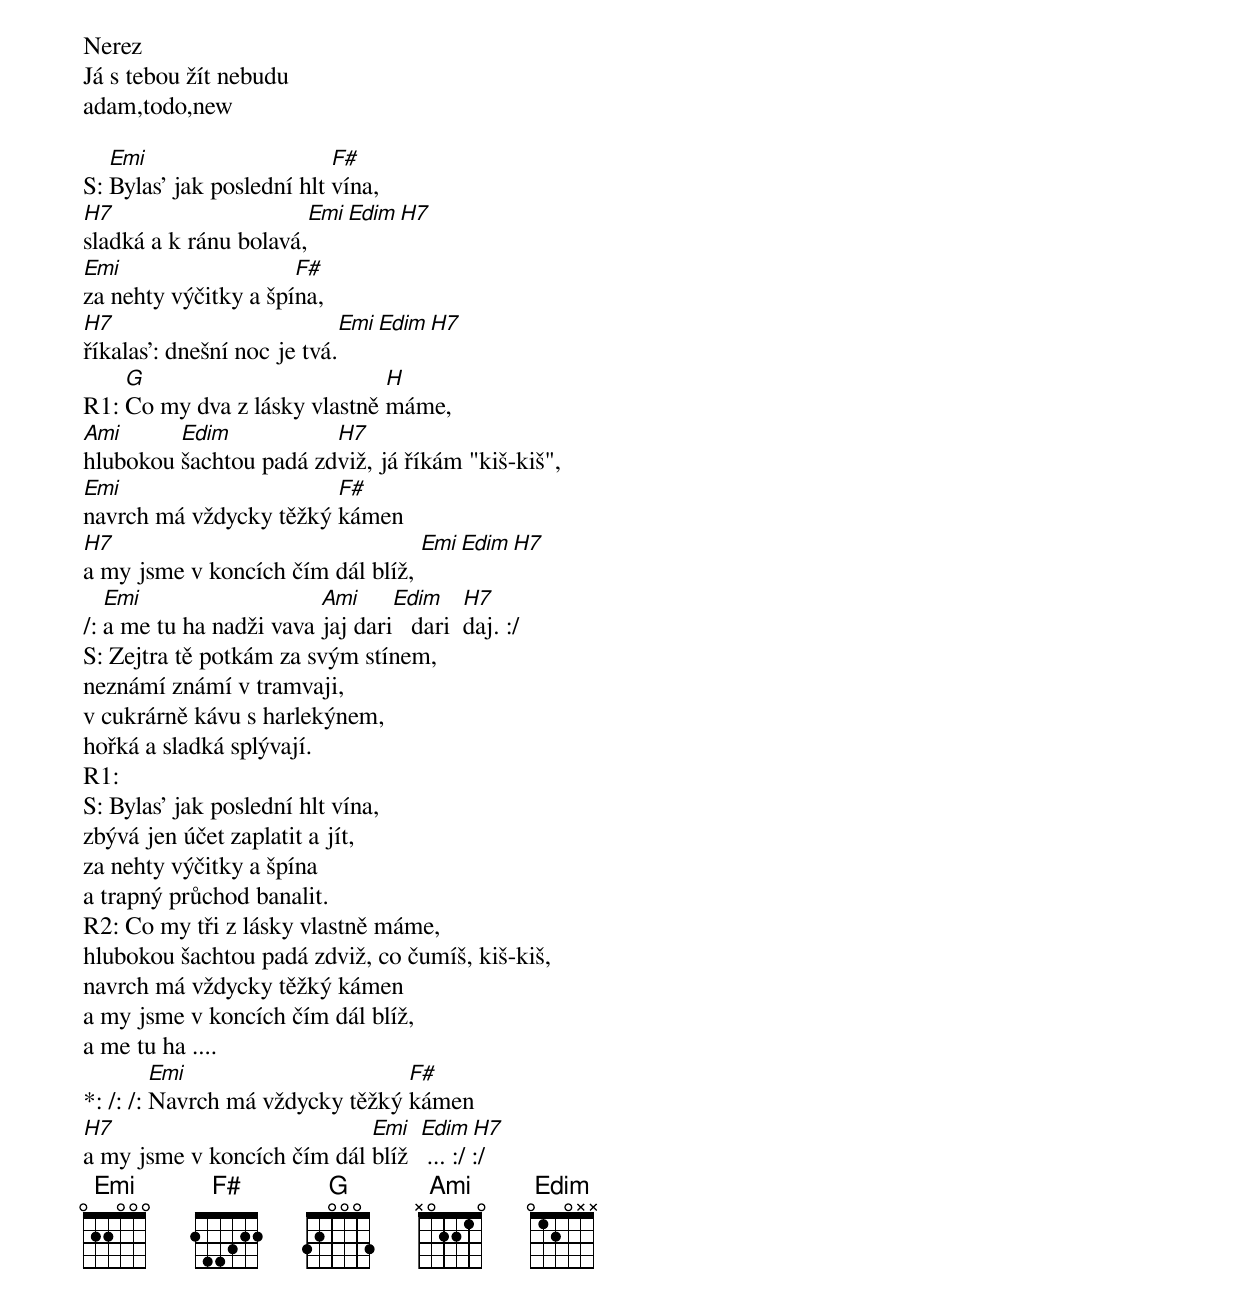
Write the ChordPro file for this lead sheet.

Nerez
Já s tebou žít nebudu
adam,todo,new

S: [Emi]Bylas' jak poslední hlt [F#]vína,
[H7]sladká a k ránu bolavá,[Emi Edim H7]
[Emi]za nehty výčitky a špí[F#]na,
[H7]říkalas': dnešní noc je tvá.[Emi Edim H7]
R1: [G]Co my dva z lásky vlastně [H]máme,
[Ami]hlubokou [Edim]šachtou padá zd[H7]viž, já říkám "kiš-kiš",
[Emi]navrch má vždycky těžký [F#]kámen
[H7]a my jsme v koncích čím dál blíž, [Emi Edim H7]
/: [Emi]a me tu ha nadži vava [Ami]jaj dari[Edim]   dari  [H7]daj. :/
S: Zejtra tě potkám za svým stínem,
neznámí známí v tramvaji,
v cukrárně kávu s harlekýnem,
hořká a sladká splývají.
R1:
S: Bylas' jak poslední hlt vína,
zbývá jen účet zaplatit a jít,
za nehty výčitky a špína
a trapný průchod banalit.
R2: Co my tři z lásky vlastně máme,
hlubokou šachtou padá zdviž, co čumíš, kiš-kiš,
navrch má vždycky těžký kámen
a my jsme v koncích čím dál blíž,
a me tu ha ....
*: /: /: [Emi]Navrch má vždycky těžký [F#]kámen
[H7]a my jsme v koncích čím dál [Emi]blíž  [Edim H7] ... :/ :/
